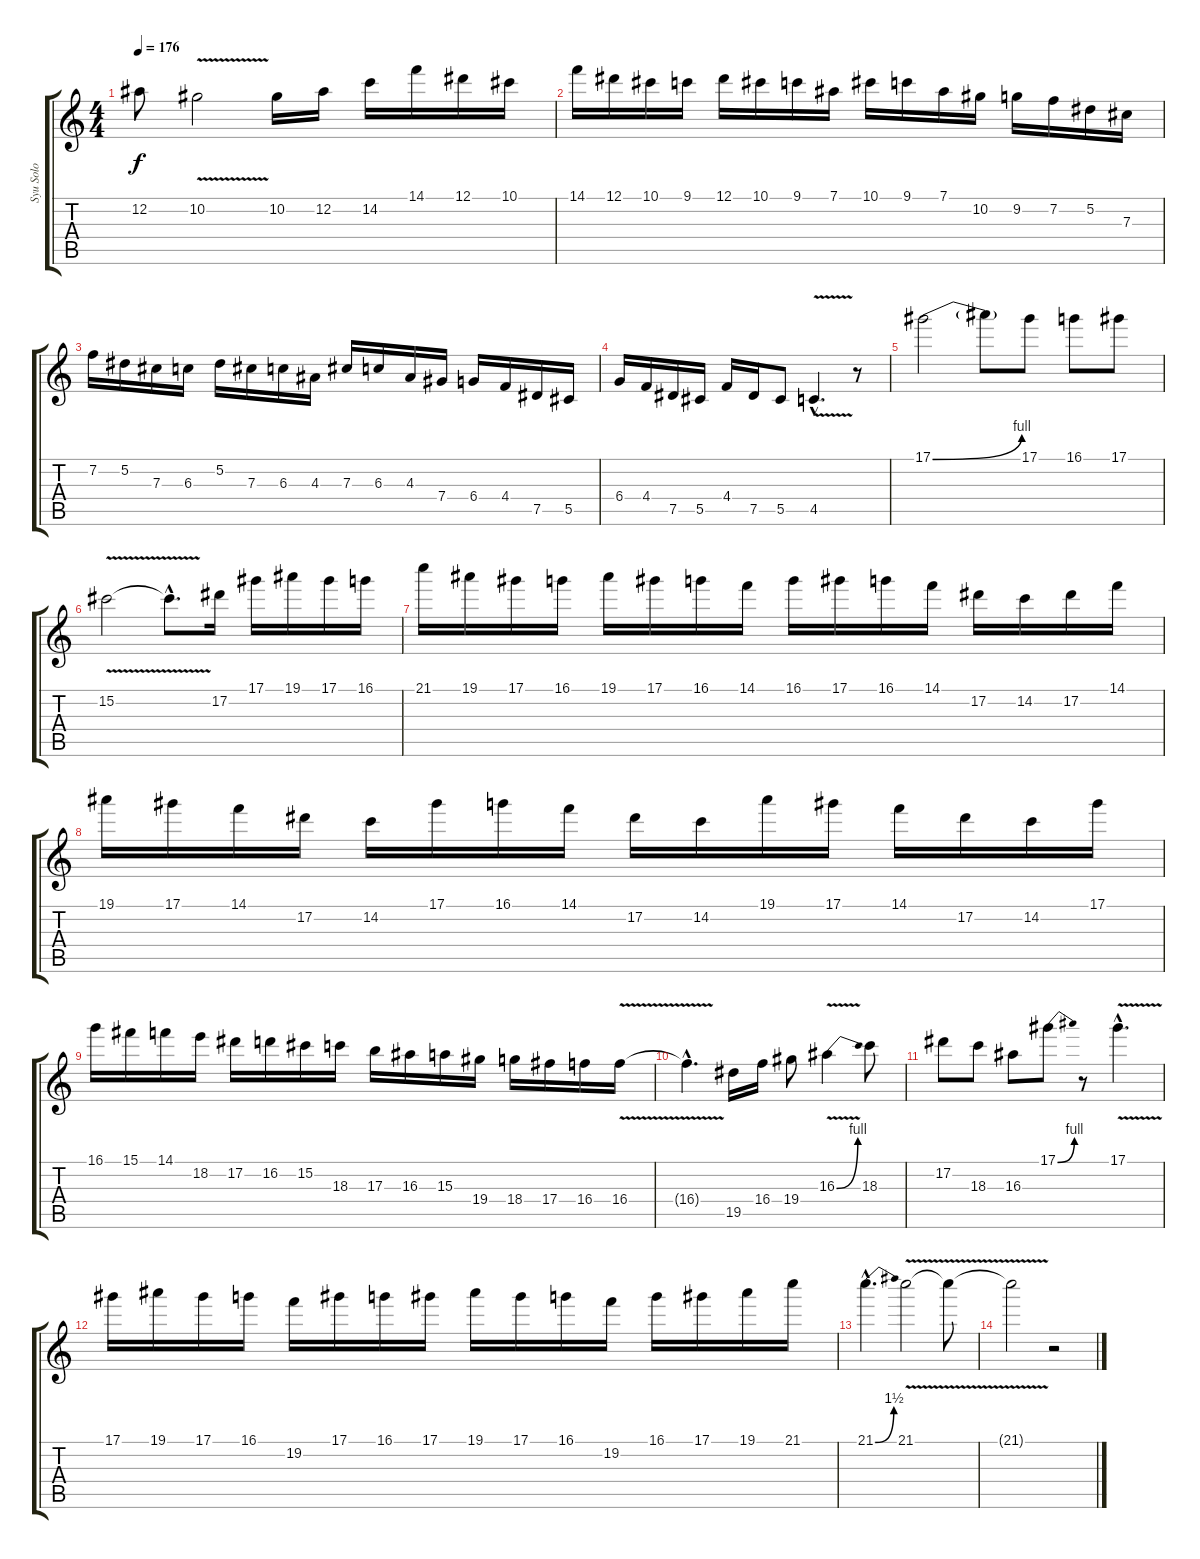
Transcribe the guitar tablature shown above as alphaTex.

\track ("Syu Solo" "Syu Solo") {instrument overdrivenguitar}
\staff {score tabs}
\tuning (Eb4 Bb3 Gb3 Db3 Ab2 Eb2) {hide}
\ts (4 4)
\tempo 176
\clef g2
\ks c
12.2.8{dy f} 10.2{v}.2 10.2.16 12.2.16 14.2.16 14.1.16 12.1.16 10.1.16 |
14.1.16 12.1.16 10.1.16 9.1.16 12.1.16 10.1.16 9.1.16 7.1.16 10.1.16 9.1.16 7.1.16 10.2.16 9.2.16 7.2.16 5.2.16 7.3.16 |
7.2.16 5.2.16 7.3.16 6.3.16 5.2.16 7.3.16 6.3.16 4.3.16 7.3.16 6.3.16 4.3.16 7.4.16 6.4.16 4.4.16 7.5.16 5.5.16 |
6.4.16 4.4.16 7.5.16 5.5.16 4.4.16 7.5.16 5.5.8 4.5{v hac}.4{d} r.8 |
17.1{be (bend 0 0 60 4)}.2 17.1{t}.8 17.1.8 16.1.8 17.1.8 |
15.2{v}.2 15.2{hac t}.8{d} 17.2.16 17.1.16 19.1.16 17.1.16 16.1.16 |
21.1.16 19.1.16 17.1.16 16.1.16 19.1.16 17.1.16 16.1.16 14.1.16 16.1.16 17.1.16 16.1.16 14.1.16 17.2.16 14.2.16 17.2.16 14.1.16 |
19.1.16 17.1.16 14.1.16 17.2.16 14.2.16 17.1.16 16.1.16 14.1.16 17.2.16 14.2.16 19.1.16 17.1.16 14.1.16 17.2.16 14.2.16 17.1.16 |
16.1.16 15.1.16 14.1.16 18.2.16 17.2.16 16.2.16 15.2.16 18.3.16 17.3.16 16.3.16 15.3.16 19.4.16 18.4.16 17.4.16 16.4.16 16.4{v}.16 |
16.4{hac t}.4{d} 19.5.16 16.4.16 19.4.8 16.3{be (bend 0 0 60 4) v}.4 18.3.8 |
17.2.8 18.3.8 16.3.8 17.1{be (bend 0 0 60 4)}.8 r.8 17.1{v hac}.4{d} |
17.1.16 19.1.16 17.1.16 16.1.16 19.2.16 17.1.16 16.1.16 17.1.16 19.1.16 17.1.16 16.1.16 19.2.16 16.1.16 17.1.16 19.1.16 21.1.16 |
21.1{be (bend 0 0 60 6) hac}.4{d} 21.1{v}.2 21.1{t}.8 |
21.1{v t}.2 r.2
